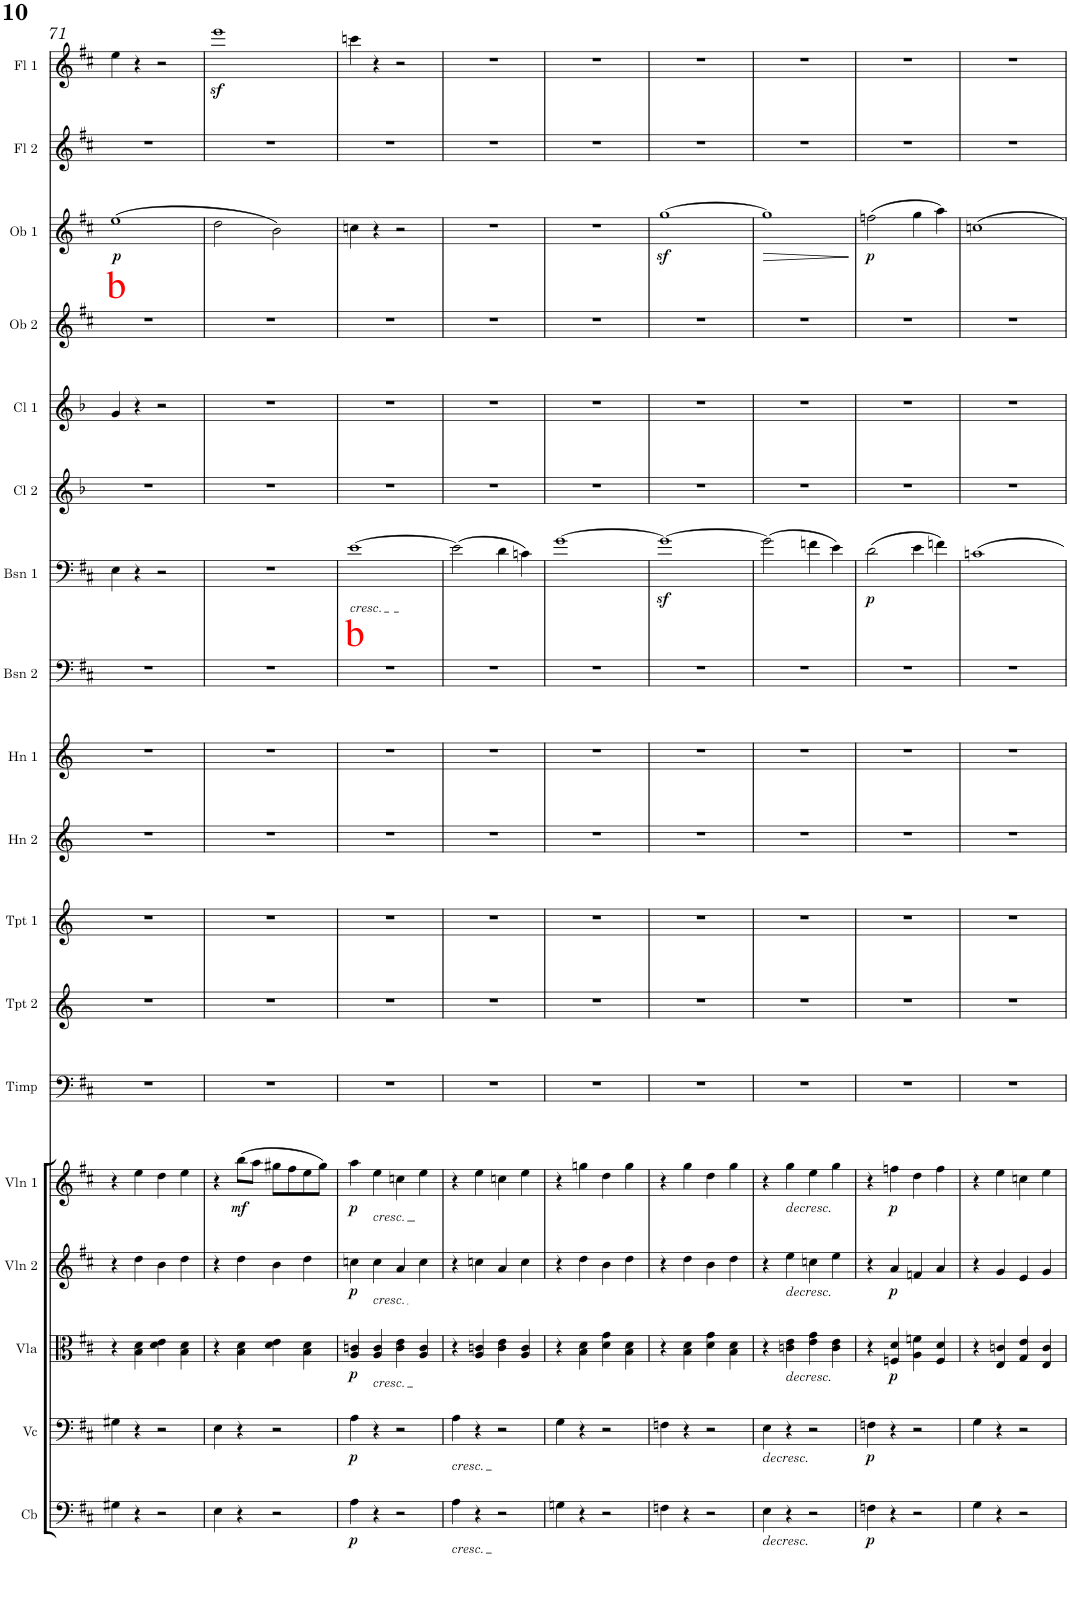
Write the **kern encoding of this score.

**kern	**dynam	**kern	**dynam	**kern	**dynam	**kern	**dynam	**kern	**dynam	**kern	**kern	**kern	**kern	**kern	**kern	**kern	**text	**dynam	**kern	**kern	**kern	**kern	**text	**dynam	**kern	**kern
*part18	*part18	*part17	*part17	*part16	*part16	*part15	*part15	*part14	*part14	*part13	*part12	*part11	*part10	*part9	*part8	*part7	*part7	*part7	*part6	*part5	*part4	*part3	*part3	*part3	*part2	*part1
*staff18	*staff18	*staff17	*staff17	*staff16	*staff16	*staff15	*staff15	*staff14	*staff14	*staff13	*staff12	*staff11	*staff10	*staff9	*staff8	*staff7	*staff7	*staff7	*staff6	*staff5	*staff4	*staff3	*staff3	*staff3	*staff2	*staff1
*I"Contrabass	*	*I"Violoncello	*	*I"Viola	*	*I"Violin 2	*	*I"Violin 1	*	*I"Timpani	*I"D Trumpet 2	*I"D Trumpet 1	*I"D Horn 2	*I"D Horn 1	*I"Bassoon 2	*I"Bassoon 1	*	*	*I"A Clarinet 2	*I"A Clarinet 1	*I"Oboe 2	*I"Oboe 1	*	*	*I"Flute 2	*I"Flute 1
*I'Cb	*	*I'Vc	*	*I'Vla	*	*I'Vln 2	*	*I'Vln 1	*	*I'Timp	*I'Tpt 2	*I'Tpt 1	*I'Hn 2	*I'Hn 1	*I'Bsn 2	*I'Bsn 1	*	*	*I'Cl 2	*I'Cl 1	*I'Ob 2	*I'Ob 1	*	*	*I'Fl 2	*I'Fl 1
!!LO:PB:g=z
*clefF4	*	*clefF4	*	*clefC3	*	*clefG2	*	*clefG2	*	*clefF4	*clefG2	*clefG2	*clefG2	*clefG2	*clefF4	*clefF4	*	*	*clefG2	*clefG2	*clefG2	*clefG2	*	*	*clefG2	*clefG2
*Trd7c12	*	*	*	*	*	*	*	*	*	*	*Trd-1c-2	*Trd-1c-2	*Trd6c10	*Trd6c10	*	*	*	*	*Trd2c3	*Trd2c3	*	*	*	*	*	*
*k[f#c#]	*	*k[f#c#]	*	*k[f#c#]	*	*k[f#c#]	*	*k[f#c#]	*	*k[f#c#]	*k[]	*k[]	*k[]	*k[]	*k[f#c#]	*k[f#c#]	*	*	*k[b-]	*k[b-]	*k[f#c#]	*k[f#c#]	*	*	*k[f#c#]	*k[f#c#]
*M2/2	*	*M2/2	*	*M2/2	*	*M2/2	*	*M2/2	*	*M2/2	*M2/2	*M2/2	*M2/2	*M2/2	*M2/2	*M2/2	*	*	*M2/2	*M2/2	*M2/2	*M2/2	*	*	*M2/2	*M2/2
*met(c|)	*	*met(c|)	*	*met(c|)	*	*met(c|)	*	*met(c|)	*	*met(c|)	*met(c|)	*met(c|)	*met(c|)	*met(c|)	*met(c|)	*met(c|)	*	*	*met(c|)	*met(c|)	*met(c|)	*met(c|)	*	*	*met(c|)	*met(c|)
=71	=71	=71	=71	=71	=71	=71	=71	=71	=71	=71	=71	=71	=71	=71	=71	=71	=71	=71	=71	=71	=71	=71	=71	=71	=71	=71
!	!	!	!	!	!	!	!	!	!	!	!	!	!	!	!	!	!	!	!	!	!	!	!LO:LY:b:color=#FF0000	!LO:DY:b	!	!
4G#X\	.	4G#X\	.	4r	.	4r	.	4r	.	1r	1r	1r	1r	1r	1r	4E\	.	.	1r	4g/	1r	(1ee	b	p	1r	4ee\
4r	.	4r	.	4B\ 4d\	.	4dd\	.	4ee\	.	.	.	.	.	.	.	4r	.	.	.	4r	.	.	.	.	.	4r
2r	.	2r	.	4d\ 4e\	.	4b\	.	4dd\	.	.	.	.	.	.	.	2r	.	.	.	2r	.	.	.	.	.	2r
.	.	.	.	4B\ 4d\	.	4dd\	.	4ee\	.	.	.	.	.	.	.	.	.	.	.	.	.	.	.	.	.	.
=72	=72	=72	=72	=72	=72	=72	=72	=72	=72	=72	=72	=72	=72	=72	=72	=72	=72	=72	=72	=72	=72	=72	=72	=72	=72	=72
4E\	.	4E\	.	4r	.	4r	.	4r	.	1r	1r	1r	1r	1r	1r	1r	.	.	1r	1r	1r	2dd\	.	.	1r	1eeez<
!	!	!	!	!	!	!	!	!	!LO:DY:b	!	!	!	!	!	!	!	!	!	!	!	!	!	!	!	!	!
4r	.	4r	.	4B\ 4d\	.	4dd\	.	(8bb\L	mf	.	.	.	.	.	.	.	.	.	.	.	.	.	.	.	.	.
.	.	.	.	.	.	.	.	8aa\J	.	.	.	.	.	.	.	.	.	.	.	.	.	.	.	.	.	.
2r	.	2r	.	4d\ 4e\	.	4b\	.	8gg#X\L	.	.	.	.	.	.	.	.	.	.	.	.	.	2b\)	.	.	.	.
.	.	.	.	.	.	.	.	8ff#\	.	.	.	.	.	.	.	.	.	.	.	.	.	.	.	.	.	.
.	.	.	.	4B\ 4d\	.	4dd\	.	8ee\	.	.	.	.	.	.	.	.	.	.	.	.	.	.	.	.	.	.
.	.	.	.	.	.	.	.	8gg#\J)	.	.	.	.	.	.	.	.	.	.	.	.	.	.	.	.	.	.
=73	=73	=73	=73	=73	=73	=73	=73	=73	=73	=73	=73	=73	=73	=73	=73	=73	=73	=73	=73	=73	=73	=73	=73	=73	=73	=73
!	!	!	!	!	!	!	!	!	!	!	!	!	!	!	!	!LO:TX:b:i:t=cresc.	!	!	!	!	!	!	!	!	!	!
!	!LO:DY:b	!	!LO:DY:b	!	!LO:DY:b	!	!LO:DY:b	!	!LO:DY:b	!	!	!	!	!	!	!	!LO:LY:b:color=#FF0000	!	!	!	!	!	!	!	!	!
4A\	p	4A\	p	4A/ 4cn/	p	4ccn\	p	4aa\	p	1r	1r	1r	1r	1r	1r	[1e	b	.	1r	1r	1r	4ccn\	.	.	1r	4cccn\
!	!	!	!	!	!	!	!	!LO:TX:b:i:t=cresc.	!	!	!	!	!	!	!	!	!	!	!	!	!	!	!	!	!	!
!	!	!	!	!	!	!LO:TX:b:i:t=cresc.	!	!	!	!	!	!	!	!	!	!	!	!	!	!	!	!	!	!	!	!
!	!	!	!	!LO:TX:b:i:t=cresc.	!	!	!	!	!	!	!	!	!	!	!	!	!	!	!	!	!	!	!	!	!	!
4r	.	4r	.	4A/ 4c/	.	4cc\	.	4ee\	.	.	.	.	.	.	.	.	.	.	.	.	.	4r	.	.	.	4r
2r	.	2r	.	4c\ 4e\	.	4a/	.	4ccn\	.	.	.	.	.	.	.	.	.	.	.	.	.	2r	.	.	.	2r
.	.	.	.	4A/ 4c/	.	4cc\	.	4ee\	.	.	.	.	.	.	.	.	.	.	.	.	.	.	.	.	.	.
=74	=74	=74	=74	=74	=74	=74	=74	=74	=74	=74	=74	=74	=74	=74	=74	=74	=74	=74	=74	=74	=74	=74	=74	=74	=74	=74
!	!	!LO:TX:b:i:t=cresc.	!	!	!	!	!	!	!	!	!	!	!	!	!	!	!	!	!	!	!	!	!	!	!	!
!LO:TX:b:i:t=cresc.	!	!	!	!	!	!	!	!	!	!	!	!	!	!	!	!	!	!	!	!	!	!	!	!	!	!
4A\	.	4A\	.	4r	.	4r	.	4r	.	1r	1r	1r	1r	1r	1r	(2e\]	.	.	1r	1r	1r	1r	.	.	1r	1r
4r	.	4r	.	4A/ 4cn/	.	4ccn\	.	4ee\	.	.	.	.	.	.	.	.	.	.	.	.	.	.	.	.	.	.
2r	.	2r	.	4c\ 4e\	.	4a/	.	4ccn\	.	.	.	.	.	.	.	4d\	.	.	.	.	.	.	.	.	.	.
.	.	.	.	4A/ 4c/	.	4cc\	.	4ee\	.	.	.	.	.	.	.	4cn\)	.	.	.	.	.	.	.	.	.	.
=75	=75	=75	=75	=75	=75	=75	=75	=75	=75	=75	=75	=75	=75	=75	=75	=75	=75	=75	=75	=75	=75	=75	=75	=75	=75	=75
4Gn\	.	4G\	.	4r	.	4r	.	4r	.	1r	1r	1r	1r	1r	1r	[1g	.	.	1r	1r	1r	1r	.	.	1r	1r
4r	.	4r	.	4B\ 4d\	.	4dd\	.	4ggn\	.	.	.	.	.	.	.	.	.	.	.	.	.	.	.	.	.	.
2r	.	2r	.	4d\ 4g\	.	4b\	.	4dd\	.	.	.	.	.	.	.	.	.	.	.	.	.	.	.	.	.	.
.	.	.	.	4B\ 4d\	.	4dd\	.	4gg\	.	.	.	.	.	.	.	.	.	.	.	.	.	.	.	.	.	.
=76	=76	=76	=76	=76	=76	=76	=76	=76	=76	=76	=76	=76	=76	=76	=76	=76	=76	=76	=76	=76	=76	=76	=76	=76	=76	=76
4Fn\	.	4Fn\	.	4r	.	4r	.	4r	.	1r	1r	1r	1r	1r	1r	1gz<_	.	.	1r	1r	1r	[1ggz<	.	.	1r	1r
4r	.	4r	.	4B\ 4d\	.	4dd\	.	4gg\	.	.	.	.	.	.	.	.	.	.	.	.	.	.	.	.	.	.
2r	.	2r	.	4d\ 4g\	.	4b\	.	4dd\	.	.	.	.	.	.	.	.	.	.	.	.	.	.	.	.	.	.
.	.	.	.	4B\ 4d\	.	4dd\	.	4gg\	.	.	.	.	.	.	.	.	.	.	.	.	.	.	.	.	.	.
=77	=77	=77	=77	=77	=77	=77	=77	=77	=77	=77	=77	=77	=77	=77	=77	=77	=77	=77	=77	=77	=77	=77	=77	=77	=77	=77
!	!	!LO:TX:b:i:t=decresc.	!	!	!	!	!	!	!	!	!	!	!	!	!	!	!	!	!	!	!	!	!	!	!	!
!LO:TX:b:i:t=decresc.	!	!	!	!	!	!	!	!	!	!	!	!	!	!	!	!	!	!	!	!	!	!	!	!	!	!
!	!	!	!	!	!	!	!	!	!	!	!	!	!	!	!	!	!	!	!	!	!	!	!	!LO:HP:b	!	!
4E\	.	4E\	.	4r	.	4r	.	4r	.	1r	1r	1r	1r	1r	1r	(2g\]	.	.	1r	1r	1r	1gg]	.	>	1r	1r
!	!	!	!	!	!	!	!	!LO:TX:b:i:t=decresc.	!	!	!	!	!	!	!	!	!	!	!	!	!	!	!	!	!	!
!	!	!	!	!	!	!LO:TX:b:i:t=decresc.	!	!	!	!	!	!	!	!	!	!	!	!	!	!	!	!	!	!	!	!
!	!	!	!	!LO:TX:b:i:t=decresc.	!	!	!	!	!	!	!	!	!	!	!	!	!	!	!	!	!	!	!	!	!	!
4r	.	4r	.	4cn\ 4e\	.	4ee\	.	4gg\	.	.	.	.	.	.	.	.	.	.	.	.	.	.	.	.	.	.
2r	.	2r	.	4e\ 4g\	.	4ccn\	.	4ee\	.	.	.	.	.	.	.	4fn\	.	.	.	.	.	.	.	.	.	.
.	.	.	.	4c\ 4e\	.	4ee\	.	4gg\	.	.	.	.	.	.	.	4e\)	.	.	.	.	.	.	.	.	.	.
.	.	.	.	.	.	.	.	.	.	.	.	.	.	.	.	.	.	.	.	.	.	.	.	]	.	.
=78	=78	=78	=78	=78	=78	=78	=78	=78	=78	=78	=78	=78	=78	=78	=78	=78	=78	=78	=78	=78	=78	=78	=78	=78	=78	=78
!	!LO:DY:b	!	!LO:DY:b	!	!	!	!	!	!	!	!	!	!	!	!	!	!	!LO:DY:b	!	!	!	!	!	!LO:DY:b	!	!
4Fn\	p	4Fn\	p	4r	.	4r	.	4r	.	1r	1r	1r	1r	1r	1r	(2d\	.	p	1r	1r	1r	(2ffn\	.	p	1r	1r
!	!	!	!	!	!LO:DY:b	!	!LO:DY:b	!	!LO:DY:b	!	!	!	!	!	!	!	!	!	!	!	!	!	!	!	!	!
4r	.	4r	.	4Fn/ 4d/	p	4a/	p	4ffn\	p	.	.	.	.	.	.	.	.	.	.	.	.	.	.	.	.	.
2r	.	2r	.	4A\ 4fn\	.	4fn/	.	4dd\	.	.	.	.	.	.	.	4e\	.	.	.	.	.	4gg\	.	.	.	.
.	.	.	.	4F/ 4d/	.	4a/	.	4ff\	.	.	.	.	.	.	.	4fn\)	.	.	.	.	.	4aa\)	.	.	.	.
=79	=79	=79	=79	=79	=79	=79	=79	=79	=79	=79	=79	=79	=79	=79	=79	=79	=79	=79	=79	=79	=79	=79	=79	=79	=79	=79
4G\	.	4G\	.	4r	.	4r	.	4r	.	1r	1r	1r	1r	1r	1r	1cn	.	.	1r	1r	1r	1ccn	.	.	1r	1r
4r	.	4r	.	4E/ 4cn/	.	4g/	.	4ee\	.	.	.	.	.	.	.	.	.	.	.	.	.	.	.	.	.	.
2r	.	2r	.	4G/ 4e/	.	4e/	.	4ccn\	.	.	.	.	.	.	.	.	.	.	.	.	.	.	.	.	.	.
.	.	.	.	4E/ 4c/	.	4g/	.	4ee\	.	.	.	.	.	.	.	.	.	.	.	.	.	.	.	.	.	.
=	=	=	=	=	=	=	=	=	=	=	=	=	=	=	=	=	=	=	=	=	=	=	=	=	=	=
*-	*-	*-	*-	*-	*-	*-	*-	*-	*-	*-	*-	*-	*-	*-	*-	*-	*-	*-	*-	*-	*-	*-	*-	*-	*-	*-
